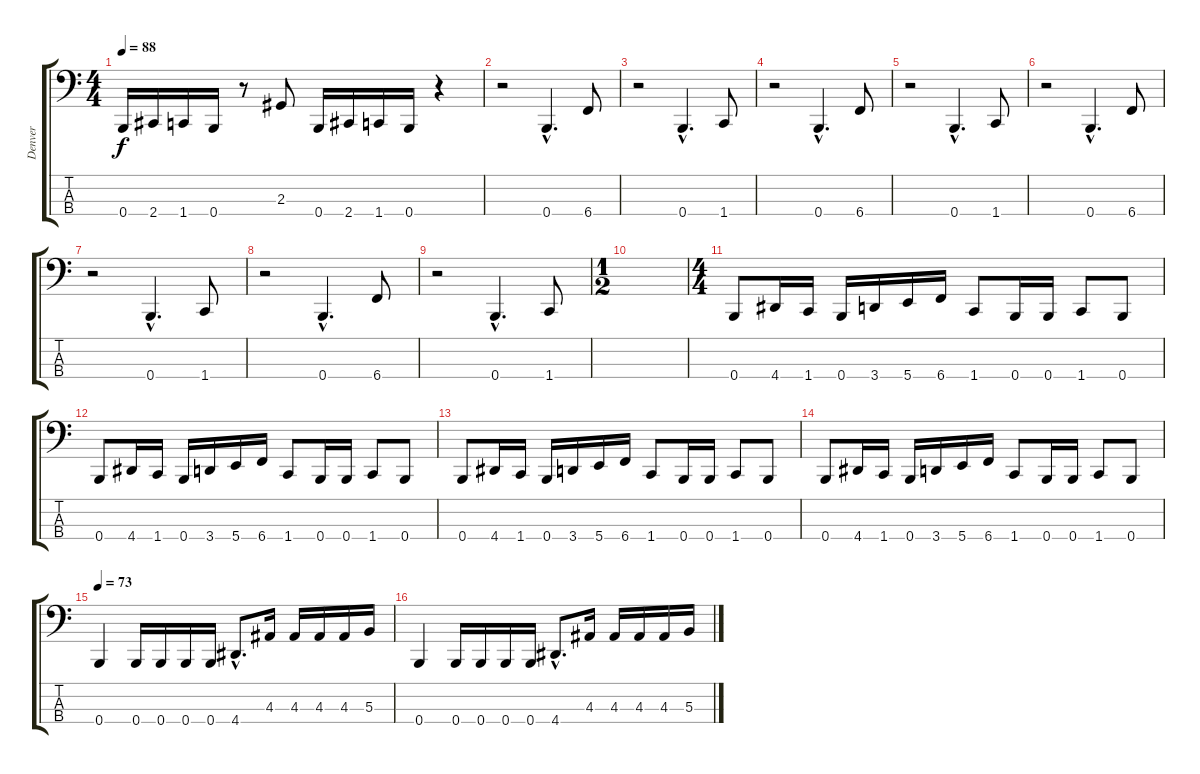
\track ("Denver" "Denver") {instrument electricbasspick}
\staff {score tabs}
\tuning (E2 B1 Gb1 B0) {hide}
\ts (4 4)
\tempo 88
\clef f4
\ks c
0.4.16{dy f} 2.4.16 1.4.16 0.4.16 r.8 2.3.8 0.4.16 2.4.16 1.4.16 0.4.16 r.4 |
r.2 0.4{hac}.4{d} 6.4.8 |
r.2 0.4{hac}.4{d} 1.4.8 |
r.2 0.4{hac}.4{d} 6.4.8 |
r.2 0.4{hac}.4{d} 1.4.8 |
r.2 0.4{hac}.4{d} 6.4.8 |
r.2 0.4{hac}.4{d} 1.4.8 |
r.2 0.4{hac}.4{d} 6.4.8 |
r.2 0.4{hac}.4{d} 1.4.8 |
\ts (1 2)
|
\ts (4 4)
0.4.8 4.4.16 1.4.16 0.4.16 3.4.16 5.4.16 6.4.16 1.4.8 0.4.16 0.4.16 1.4.8 0.4.8 |
0.4.8 4.4.16 1.4.16 0.4.16 3.4.16 5.4.16 6.4.16 1.4.8 0.4.16 0.4.16 1.4.8 0.4.8 |
0.4.8 4.4.16 1.4.16 0.4.16 3.4.16 5.4.16 6.4.16 1.4.8 0.4.16 0.4.16 1.4.8 0.4.8 |
0.4.8 4.4.16 1.4.16 0.4.16 3.4.16 5.4.16 6.4.16 1.4.8 0.4.16 0.4.16 1.4.8 0.4.8 |
\tempo 73
0.4.4 0.4.16 0.4.16 0.4.16 0.4.16 4.4{hac}.8{d} 4.3.16 4.3.16 4.3.16 4.3.16 5.3.16 |
0.4.4 0.4.16 0.4.16 0.4.16 0.4.16 4.4{hac}.8{d} 4.3.16 4.3.16 4.3.16 4.3.16 5.3.16
